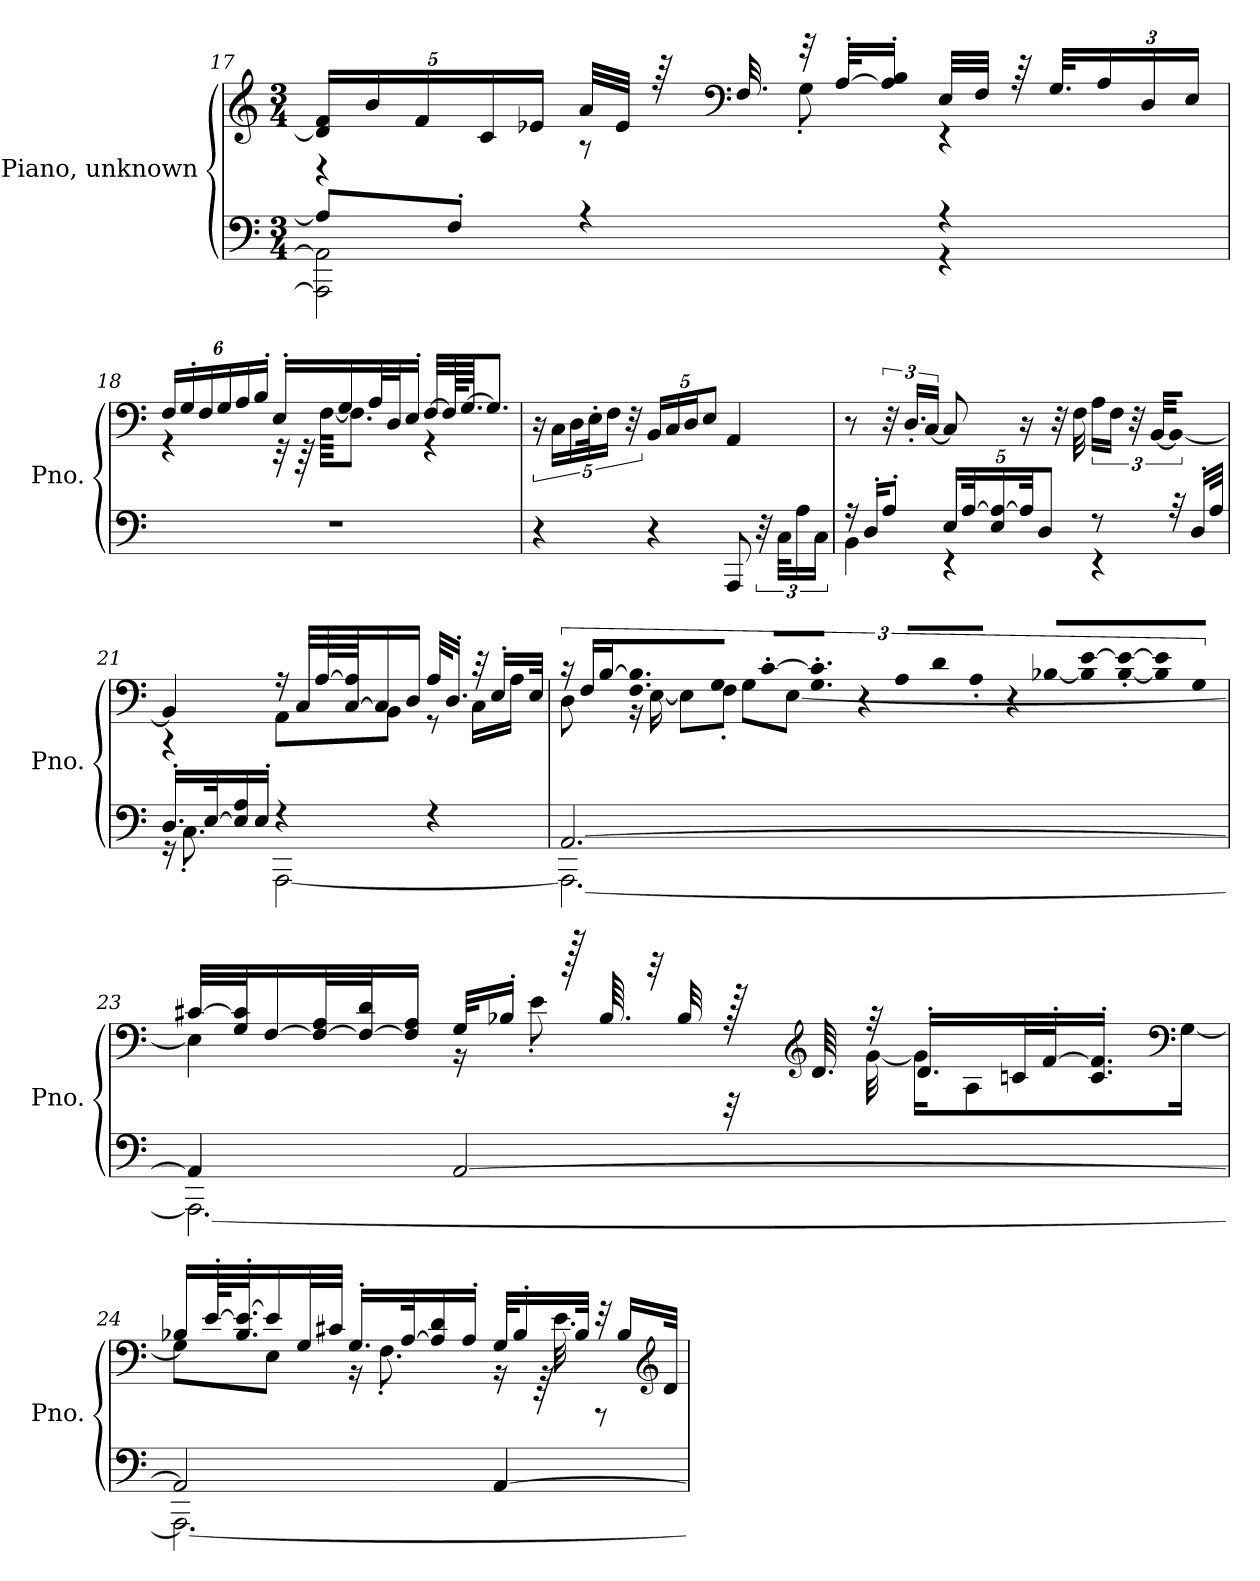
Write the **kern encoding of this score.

**kern	**kern
*part1	*part1
*staff2	*staff1
*I"Piano, unknown	*
*I'Pno.	*
!!LO:LB:g=z
*clefF4	*clefG2
*k[]	*k[]
*M3/4	*M3/4
=17	=17
*^	*
*	*	*Xbrackettup
*	*	*^
8A/L]	2AAA\] 2AA\]	20d/] 20f/LL	4r
.	.	20b/	.
.	.	20f/	.
8F'/J	.	.	.
.	.	20c/	.
.	.	20e-X/JJ	.
4r	.	32a/LLL	8r
.	.	32e-/JJJ	.
.	.	64r	.
*	*	*clefF4	*
.	.	32.F/	.
.	.	32r	8G'\
.	.	[32A'/KLL	.
.	.	16A/]' 16B/'JJ	.
4r	4r	32E/LLL	4r
.	.	32F/JJJ	.
.	.	64r	.
.	.	32.G/KLL	.
.	.	24A/	.
.	.	24D/	.
.	.	24E/JJ	.
*v	*v	*	*
=18	=18	=18
2.r	24F/LL	4r
.	24G'/	.
.	24F/	.
.	24G/	.
.	24A/	.
.	24B'/JJ	.
.	16E'/LL	32r
.	.	64r
.	.	[64F\KKKL
.	16G/	8.F\J]
.	32A/L	.
.	32D/J	.
.	16E'/JJ	.
.	[32F/LLL	4r
.	128F/KL]	.
.	[64.G/JJJ	.
.	8.G/J]	.
*	*v	*v
!!LO:LB:g=z
=19	=19
*	*brackettup
4r	20r
.	20C\LL
.	20D\
.	40E'\K
.	20F\JJ
.	40r
*	*Xbrackettup
4r	20BB/LL
.	20C/
.	20D/J
.	10E/J
8AAA/	4AA/
48r	.
48C\KLL	.
24A\	.
24C\JJ	.
=20	=20
*^	*
16r	4BB\	8r
16D'/KL	.	.
*	*	*brackettup
8A'/J	.	48r
.	.	24.D'/LL
.	.	[24C/JJ
*Xbrackettup	*	*
20E/LL	4r	8C/]
[40A/K	.	.
20E/ 20A/_	.	.
40A/JK]	.	16r
10D/J	.	.
.	.	32r
.	.	32F\
8r	4r	24A\LL
.	.	24F\JJ
.	.	48r
.	.	[48BB/KKL
32r	.	8BB/J_
16D'/LL	.	.
32A/JJk	.	.
!!LO:LB:g=z
=21	=21	=21
*	*	*^
16.D'/LL	16r	4BB/]	4r
.	8.C'\	.	.
[32E/K	.	.	.
16E/] 16A/	.	.	.
16E'/JJ	.	.	.
4r	[2AAA\	16r	8AA\L
.	.	32C/LLL	.
.	.	[64A/L	.
.	.	[64C/ 64A/]JJ	.
.	.	16C/]	8BB\J
.	.	16D/JJ	.
4r	.	32A/KLL	8r
.	.	16.D'/JJ	.
.	.	32r	16C\LL
.	.	16E'/LL	.
.	.	.	16A\JJ
.	.	32E/JJk	.
=22	=22	=22	=22
[2.AA/	2.AAA\_	24r	8D\
.	.	24F/LL	.
.	.	[24B/	.
.	.	16.F/ 16.B/]	16r
.	.	.	[16E\
.	.	32G/JJk	.
.	.	[32c'/KLL	8E\L]
.	.	16.G/' 16.c/]'JJ	.
.	.	32r	8F'\J
.	.	32A/LLL	.
.	.	32d/	.
.	.	32A'/JJJ	.
.	.	32r	8G\L
.	.	[32B-X/LLL	.
.	.	32B-/] [32e/	.
.	.	[32B-/' 32e/_'J	.
.	.	16B-/] 16e/]	[8E\J
.	.	16G/JJ	.
!!LO:LB:g=z	!!
=23	=23	=23	=23
4AA/]	2.AAA\_	[32c#X/LLL	4E\]
.	.	32G/ 32c#/]J	.
.	.	[16F/	.
.	.	32F/_ 32A/L	.
.	.	32F/_ 32d/J	.
.	.	16F/] 16A/JJ	.
[2AA/	.	32G/KLL	16r
.	.	16B-X'/JJ	.
.	.	.	8e'\
.	.	128r	.
.	.	64.B-/	.
.	.	32r	.
.	.	32B-/	.
.	.	128r	32r
*	*	*clefG2	*
.	.	64.d/	.
.	.	32r	[32g\
.	.	16.d'/LL	16g\KL]
.	.	.	8A\
.	.	32cn/L	.
.	.	[32f'/J	.
.	.	16.c/' 16.f/]'JJ	.
*	*	*clefF4	*
.	.	.	[16G\Jk
!!LO:PB:g=z	!!
=24	=24	=24	=24
2AA/]	2.AAA\_	16B-X/LL	8G\L]
.	.	[64e'/KL	.
.	.	32.B-/' 32.e/_'J	.
.	.	16e/]	8E\J
.	.	32G/L	.
.	.	32c#X/JJJ	.
.	.	16.G'/LL	16r
.	.	.	8.F'\
.	.	[32A/K	.
.	.	16A/] 16d/	.
.	.	16A'/JJ	.
[4AA/	.	32G/KLL	16r
.	.	16B-'/	.
.	.	.	64r
.	.	.	32.e\
.	.	32B-/JJk	.
.	.	32r	8r
.	.	16B-/LL	.
*	*	*clefG2	*
.	.	32d/JJk	.
*v	*v	*	*
*	*v	*v
=	=
*-	*-
